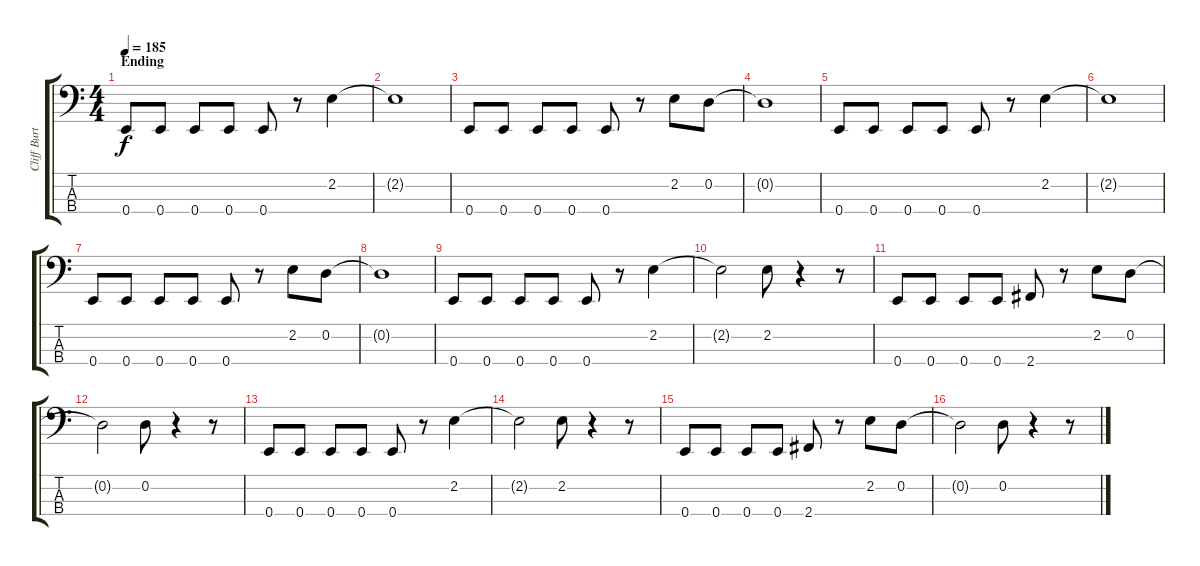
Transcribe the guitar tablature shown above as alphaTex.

\track ("Cliff Burton" "Cliff Burt") {instrument electricbassfinger}
\staff {score tabs}
\tuning (G2 D2 A1 E1) {hide}
\ts (4 4)
\section ("" "Ending")
\tempo 185
\clef f4
\ks c
0.4.8{dy f} 0.4.8 0.4.8 0.4.8 0.4.8 r.8 2.2.4 |
2.2{t}.1 |
0.4.8 0.4.8 0.4.8 0.4.8 0.4.8 r.8 2.2.8 0.2.8 |
0.2{t}.1 |
0.4.8 0.4.8 0.4.8 0.4.8 0.4.8 r.8 2.2.4 |
2.2{t}.1 |
0.4.8 0.4.8 0.4.8 0.4.8 0.4.8 r.8 2.2.8 0.2.8 |
0.2{t}.1 |
0.4.8 0.4.8 0.4.8 0.4.8 0.4.8 r.8 2.2.4 |
2.2{t}.2 2.2.8 r.4 r.8 |
0.4.8 0.4.8 0.4.8 0.4.8 2.4.8 r.8 2.2.8 0.2.8 |
0.2{t}.2 0.2.8 r.4 r.8 |
0.4.8 0.4.8 0.4.8 0.4.8 0.4.8 r.8 2.2.4 |
2.2{t}.2 2.2.8 r.4 r.8 |
0.4.8 0.4.8 0.4.8 0.4.8 2.4.8 r.8 2.2.8 0.2.8 |
0.2{t}.2 0.2.8 r.4 r.8
